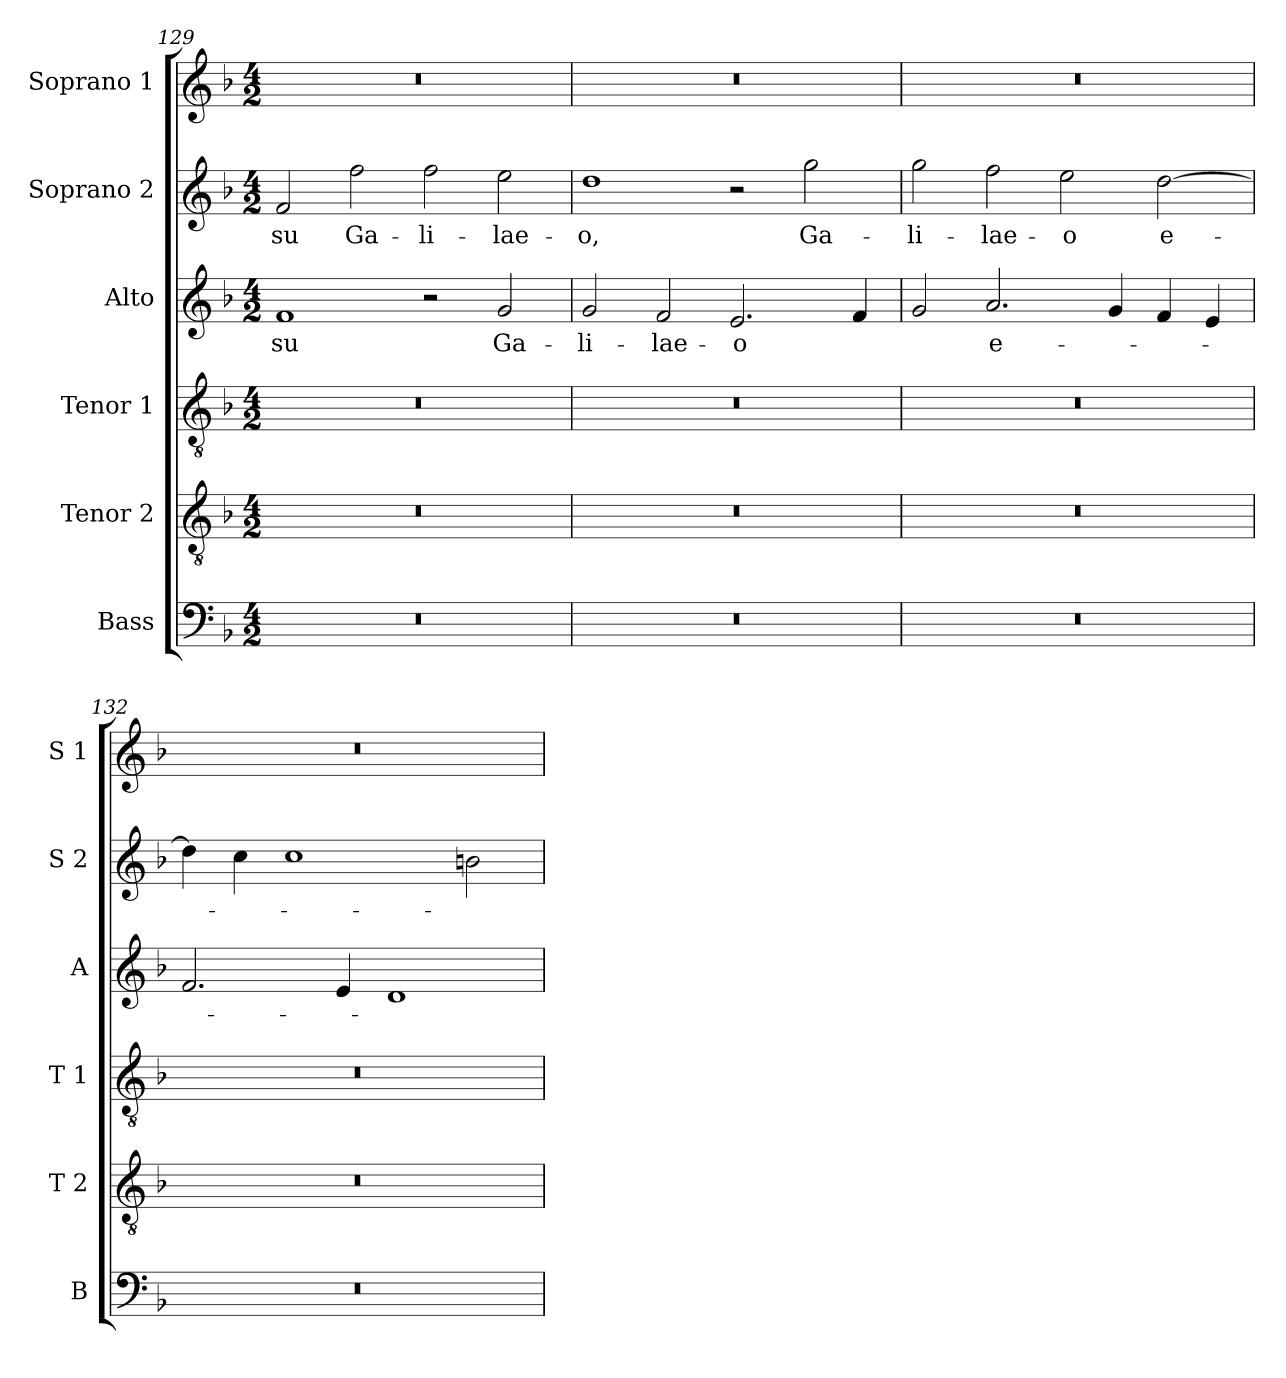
**kern	**kern	**kern	**kern	**text	**kern	**text	**kern
*part6	*part5	*part4	*part3	*part3	*part2	*part2	*part1
*staff6	*staff5	*staff4	*staff3	*staff3	*staff2	*staff2	*staff1
*I"Bass	*I"Tenor 2	*I"Tenor 1	*I"Alto	*	*I"Soprano 2	*	*I"Soprano 1
*I'B	*I'T 2	*I'T 1	*I'A	*	*I'S 2	*	*I'S 1
*clefF4	*clefGv2	*clefGv2	*clefG2	*	*clefG2	*	*clefG2
*k[b-]	*k[b-]	*k[b-]	*k[b-]	*	*k[b-]	*	*k[b-]
*F:	*F:	*F:	*F:	*	*F:	*	*F:
*M4/2	*M4/2	*M4/2	*M4/2	*	*M4/2	*	*M4/2
=129	=129	=129	=129	=129	=129	=129	=129
!	!	!	!	!LO:LY:b	!	!	!
!	!	!	!	!	!	!LO:LY:b	!
0r	0r	0r	1f	-su	2f/	-su	0r
!	!	!	!	!	!	!LO:LY:b	!
.	.	.	.	.	2ff\	Ga-	.
!	!	!	!	!	!	!LO:LY:b	!
.	.	.	2r	.	2ff\	-li-	.
!	!	!	!	!LO:LY:b	!	!	!
!	!	!	!	!	!	!LO:LY:b	!
.	.	.	2g/	Ga-	2ee\	-lae-	.
!!LO:LB:g=z
=130	=130	=130	=130	=130	=130	=130	=130
!	!	!	!	!LO:LY:b	!	!	!
!	!	!	!	!	!	!LO:LY:b	!
0r	0r	0r	2g/	-li-	1dd	-o,	0r
!	!	!	!	!LO:LY:b	!	!	!
.	.	.	2f/	-lae-	.	.	.
!	!	!	!	!LO:LY:b	!	!	!
.	.	.	2.e/	-o	2r	.	.
!	!	!	!	!	!	!LO:LY:b	!
.	.	.	.	.	2gg\	Ga-	.
.	.	.	4f/	.	.	.	.
=131	=131	=131	=131	=131	=131	=131	=131
!	!	!	!	!	!	!LO:LY:b	!
0r	0r	0r	2g/	.	2gg\	-li-	0r
!	!	!	!	!LO:LY:b	!	!	!
!	!	!	!	!	!	!LO:LY:b	!
.	.	.	2.a/	e-	2ff\	-lae-	.
!	!	!	!	!	!	!LO:LY:b	!
.	.	.	.	.	2ee\	-o	.
.	.	.	4g/	.	.	.	.
!	!	!	!	!	!	!LO:LY:b	!
.	.	.	4f/	.	[2dd\	e-	.
.	.	.	4e/	.	.	.	.
=132	=132	=132	=132	=132	=132	=132	=132
0r	0r	0r	2.f/	.	4dd\]	.	0r
.	.	.	.	.	4cc\	.	.
.	.	.	.	.	1cc	.	.
.	.	.	4e/	.	.	.	.
.	.	.	1d	.	.	.	.
.	.	.	.	.	2bn\	.	.
=	=	=	=	=	=	=	=
*-	*-	*-	*-	*-	*-	*-	*-
